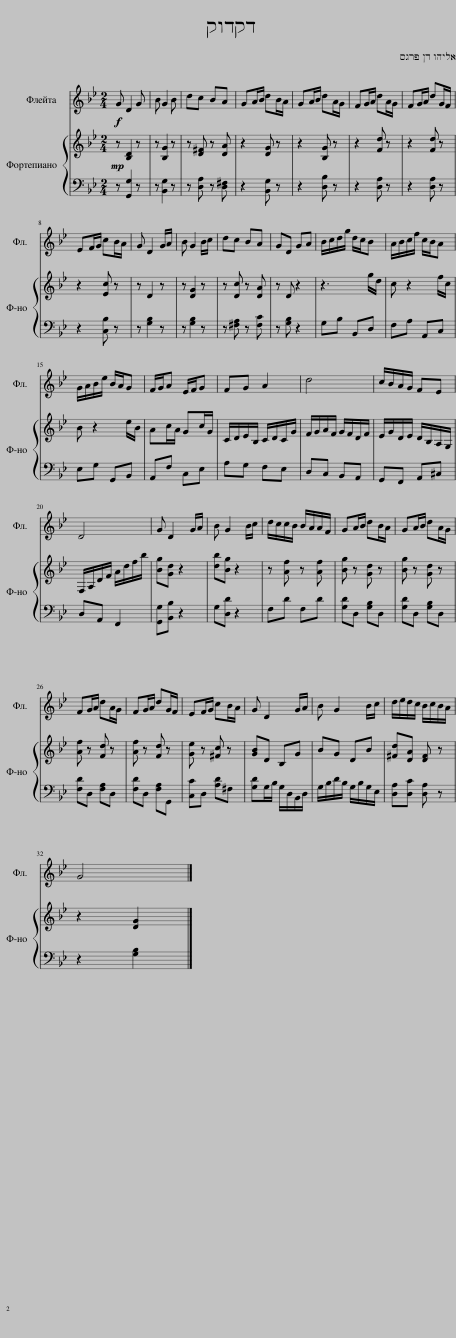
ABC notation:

X:1
%%score 1 { 2 | 3 }
L:1/8
M:2/4
I:linebreak $
K:Bb
V:1 treble
V:2 treble
V:3 bass
V:1
!f! G D2 G | B G2 B | dc BA | GA/B/ dB/A/ | GA/B/ dA/G/ | %5
 FG/A/ dA/G/ | FG/A/ dG/F/ |$ EF/G/ cB/A/ | G D2 G/A/ | B G2 B/c/ | %10
 dc BA | GD GA | B/c/d/g/ d/c/B | A/B/c/f/ c/B/A |$ G/A/B/e/ B/A/G | %15
 F/G/A E/F/G | FG A2 | d4 | c/B/A/G/ FE |$ D4 | %20
 G D2 G/A/ | B G2 B/c/ | d/c/c/B/ B/A/A/F/ | GA/B/ dB/A/ | GA/B/ dA/G/ |$ %25
 FG/A/ dA/G/ | FG/A/ dG/F/ | EF/G/ cB/A/ | G D2 G/A/ | B G2 B/c/ | %30
 d/e/d/c/ B/c/B/A/ |$ G4 |] %32
V:2
!mp! z [B,D]2 z | z [B,G]2 z | z [D^F] z [DA] | z2 [DG] z | z2 [B,G] z | %5
 z2 [Fd] z | z2 [Fd] z |$ z2 [Ec] z | z D2 z | z [DG]2 z | %10
 z [Dc] z [DA] | z D z2 | z3 g/d/ | c z2 f/c/ |$ B z2 e/B/ | %15
 Ac/A/ Gc/G/ | C/D/E/B,/ C/D/C/G/ | F/G/A/F/ G/F/D/F/ | E/G/D/E/ D/B,/A,/G,/ |$ F,/A,/D/F/ A/d/f/b/ | %20
 [Bg][Gd] z2 | [db][Bg] z2 | z [Af] z [Af] | [Bg] z [Gd] z | [Bg] z [Gd] z |$ %25
 [Af] z [Fd] z | [Af] z [Fd] z | [Ge] z [^Fc] z | [GB]D B,G | BG DB | %30
 [^Fd][DA] [DF] z |$ z2 [DG]2 |] %32
V:3
 z [G,,G,]2 z | z [B,,G,]2 z | z [D,A,] z [D,^F,] | z2 [B,,G,] z | z2 [D,B,] z | %5
 z2 [D,A,] z | z2 [D,A,] z |$ z2 [C,B,] z | z [G,B,]2 z | z [G,B,]2 z | %10
 z [^F,A,] z [F,C] | z [G,B,] z2 | G,B, B,,D, | F,A, A,,C, |$ E,G, G,,B,, | %15
 A,,F, C,E, | A,G, F,E, | D,C, B,,A,, | G,,F,, A,,^C, |$ D,A,, F,,2 | %20
 [G,,G,][B,,B,] z2 | G,[D,D] z2 | F,D F,D | [G,D]D, [G,B,]D, | [G,D]D, [G,B,]D, |$ %25
 [F,D]D, [F,A,]D, | [F,D]D, [F,A,]G,, | [C,C]D, [A,D]^F, | [G,D]G,/B,/ G,/D,/B,,/D,/ | G,/B,/D/B,/ G,/B,/G,/E,/ | %30
 [D,A,][D,C] [D,A,] z |$ z2 [G,B,]2 |] %32
